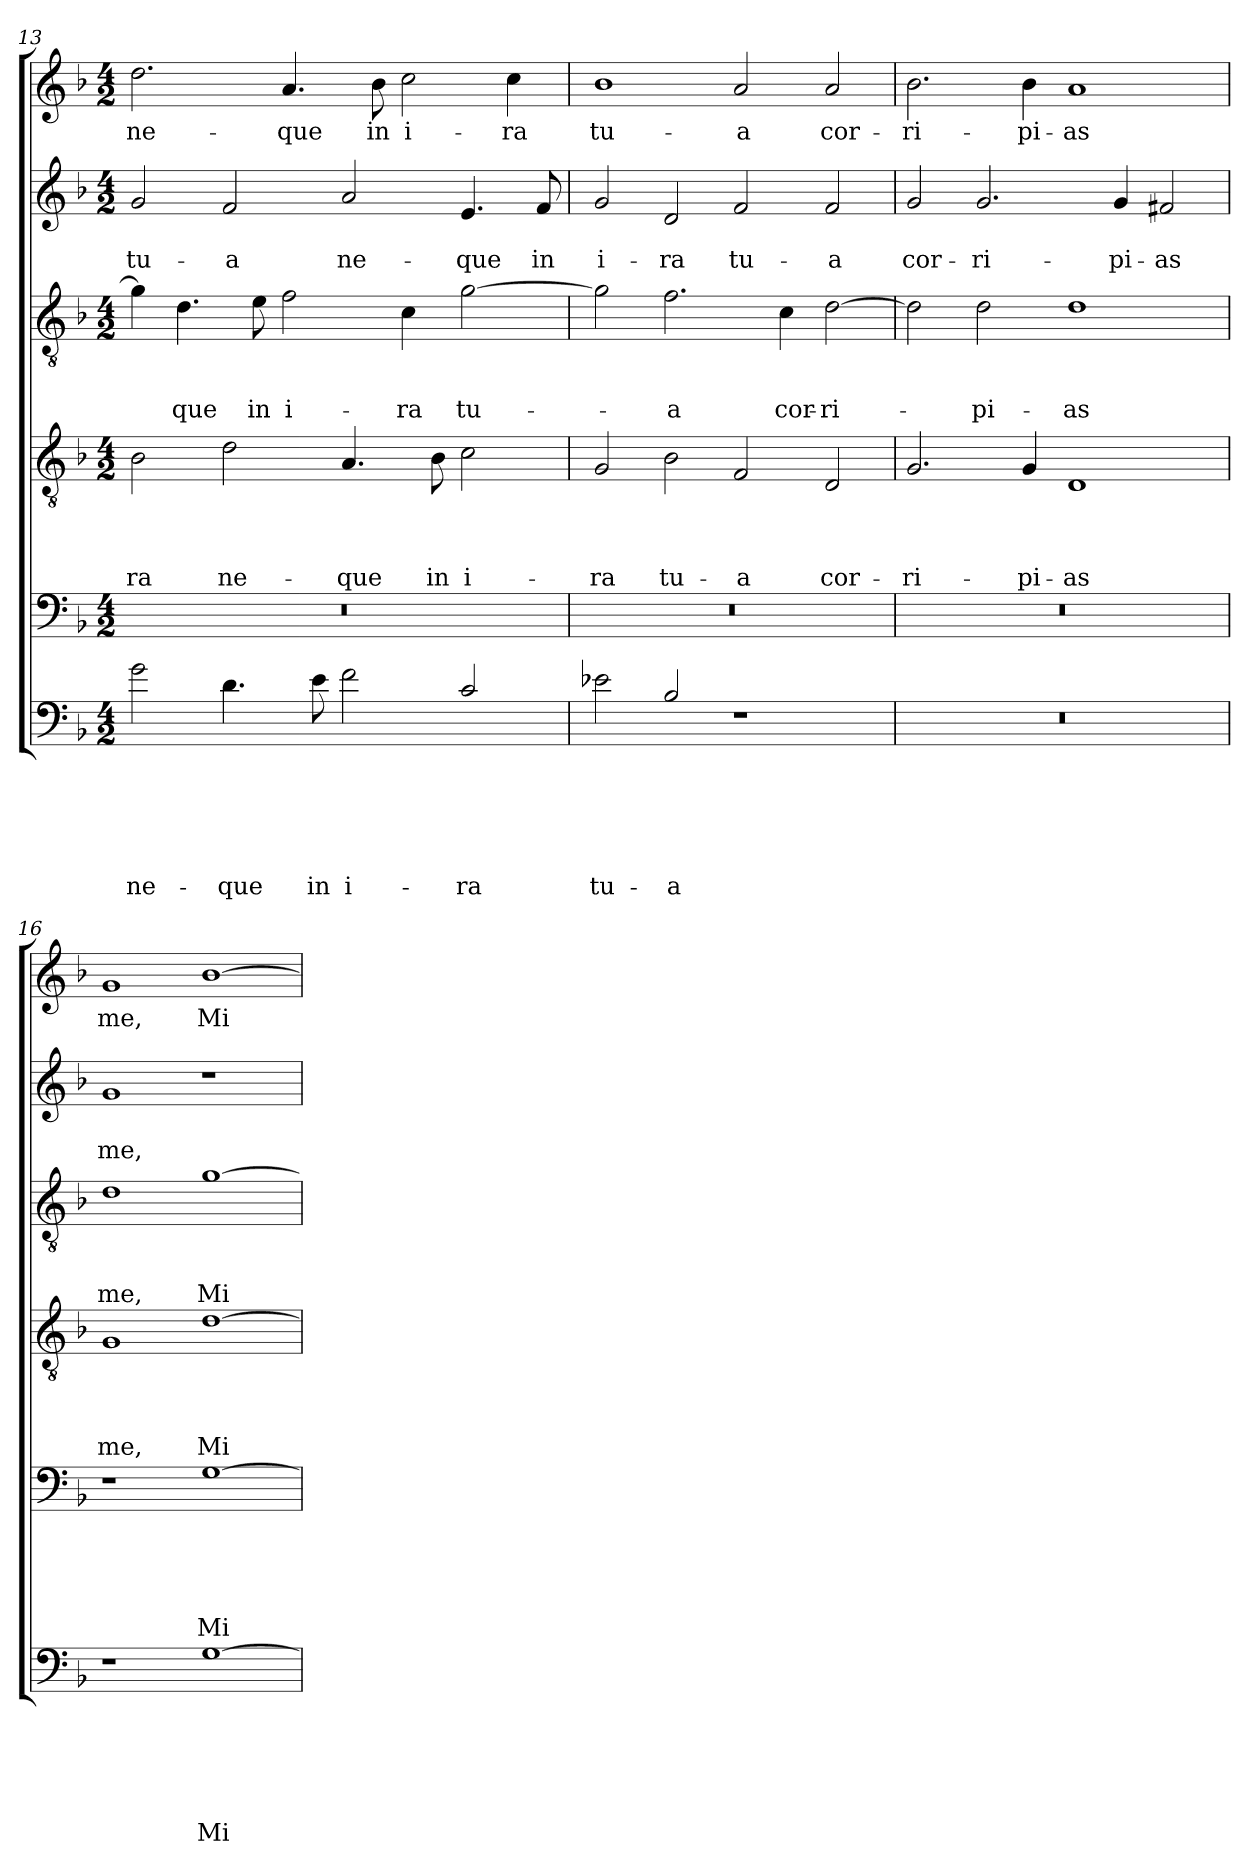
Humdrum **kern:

**kern	**text	**text	**text	**text	**text	**text	**kern	**text	**text	**text	**text	**text	**kern	**text	**text	**text	**text	**kern	**text	**text	**text	**kern	**text	**text	**kern	**text
*part6	*part6	*part6	*part6	*part6	*part6	*part6	*part5	*part5	*part5	*part5	*part5	*part5	*part4	*part4	*part4	*part4	*part4	*part3	*part3	*part3	*part3	*part2	*part2	*part2	*part1	*part1
*staff6	*staff6	*staff6	*staff6	*staff6	*staff6	*staff6	*staff5	*staff5	*staff5	*staff5	*staff5	*staff5	*staff4	*staff4	*staff4	*staff4	*staff4	*staff3	*staff3	*staff3	*staff3	*staff2	*staff2	*staff2	*staff1	*staff1
*clefF4	*	*	*	*	*	*	*clefF4	*	*	*	*	*	*clefGv2	*	*	*	*	*clefGv2	*	*	*	*clefG2	*	*	*clefG2	*
*ITrd8c14	*	*	*	*	*	*	*	*	*	*	*	*	*	*	*	*	*	*	*	*	*	*	*	*	*	*
*k[b-]	*	*	*	*	*	*	*k[b-]	*	*	*	*	*	*k[b-]	*	*	*	*	*k[b-]	*	*	*	*k[b-]	*	*	*k[b-]	*
*F:	*	*	*	*	*	*	*F:	*	*	*	*	*	*F:	*	*	*	*	*F:	*	*	*	*F:	*	*	*F:	*
*M4/2	*	*	*	*	*	*	*M4/2	*	*	*	*	*	*M4/2	*	*	*	*	*M4/2	*	*	*	*M4/2	*	*	*M4/2	*
=13	=13	=13	=13	=13	=13	=13	=13	=13	=13	=13	=13	=13	=13	=13	=13	=13	=13	=13	=13	=13	=13	=13	=13	=13	=13	=13
!	!	!	!	!	!	!LO:LY:b	!	!	!	!	!	!	!	!	!	!	!LO:LY:b	!	!	!	!	!	!	!LO:LY:b	!	!LO:LY:b
2G\	.	.	.	.	.	ne-	0r	.	.	.	.	.	2B-\	.	.	.	-ra	4g\]	.	.	.	2g/	.	tu-	2.dd\	ne-
!	!	!	!	!	!	!	!	!	!	!	!	!	!	!	!	!	!	!	!	!	!LO:LY:b	!	!	!	!	!
.	.	.	.	.	.	.	.	.	.	.	.	.	.	.	.	.	.	4.d\	.	.	-que	.	.	.	.	.
!	!	!	!	!	!	!LO:LY:b	!	!	!	!	!	!	!	!	!	!	!LO:LY:b	!	!	!	!	!	!	!LO:LY:b	!	!
4.D\	.	.	.	.	.	-que	.	.	.	.	.	.	2d\	.	.	.	ne-	.	.	.	.	2f/	.	-a	.	.
!	!	!	!	!	!	!	!	!	!	!	!	!	!	!	!	!	!	!	!	!	!LO:LY:b	!	!	!	!	!
.	.	.	.	.	.	.	.	.	.	.	.	.	.	.	.	.	.	8e\	.	.	in	.	.	.	.	.
!	!	!	!	!	!	!	!	!	!	!	!	!	!	!	!	!	!	!	!	!	!LO:LY:b	!	!	!	!	!LO:LY:b
.	.	.	.	.	.	.	.	.	.	.	.	.	.	.	.	.	.	2f\	.	.	i-	.	.	.	4.a/	-que
!	!	!	!	!	!	!LO:LY:b	!	!	!	!	!	!	!	!	!	!	!	!	!	!	!	!	!	!	!	!
8E\	.	.	.	.	.	in	.	.	.	.	.	.	.	.	.	.	.	.	.	.	.	.	.	.	.	.
!	!	!	!	!	!	!LO:LY:b	!	!	!	!	!	!	!	!	!	!	!LO:LY:b	!	!	!	!	!	!	!LO:LY:b	!	!
2F\	.	.	.	.	.	i-	.	.	.	.	.	.	4.A/	.	.	.	-que	.	.	.	.	2a/	.	ne-	.	.
!	!	!	!	!	!	!	!	!	!	!	!	!	!	!	!	!	!	!	!	!	!	!	!	!	!	!LO:LY:b
.	.	.	.	.	.	.	.	.	.	.	.	.	.	.	.	.	.	.	.	.	.	.	.	.	8b-\	in
!	!	!	!	!	!	!	!	!	!	!	!	!	!	!	!	!	!	!	!	!	!LO:LY:b	!	!	!	!	!LO:LY:b
.	.	.	.	.	.	.	.	.	.	.	.	.	.	.	.	.	.	4c\	.	.	-ra	.	.	.	2cc\	i-
!	!	!	!	!	!	!	!	!	!	!	!	!	!	!	!	!	!LO:LY:b	!	!	!	!	!	!	!	!	!
.	.	.	.	.	.	.	.	.	.	.	.	.	8B-\	.	.	.	in	.	.	.	.	.	.	.	.	.
!	!	!	!	!	!	!LO:LY:b	!	!	!	!	!	!	!	!	!	!	!LO:LY:b	!	!	!	!LO:LY:b	!	!	!LO:LY:b	!	!
2C/	.	.	.	.	.	-ra	.	.	.	.	.	.	2c\	.	.	.	i-	[2g\	.	.	tu-	4.e/	.	-que	.	.
!	!	!	!	!	!	!	!	!	!	!	!	!	!	!	!	!	!	!	!	!	!	!	!	!	!	!LO:LY:b
.	.	.	.	.	.	.	.	.	.	.	.	.	.	.	.	.	.	.	.	.	.	.	.	.	4cc\	-ra
!	!	!	!	!	!	!	!	!	!	!	!	!	!	!	!	!	!	!	!	!	!	!	!	!LO:LY:b	!	!
.	.	.	.	.	.	.	.	.	.	.	.	.	.	.	.	.	.	.	.	.	.	8f/	.	in	.	.
=14	=14	=14	=14	=14	=14	=14	=14	=14	=14	=14	=14	=14	=14	=14	=14	=14	=14	=14	=14	=14	=14	=14	=14	=14	=14	=14
!	!	!	!	!	!	!LO:LY:b	!	!	!	!	!	!	!	!	!	!	!LO:LY:b	!	!	!	!	!	!	!LO:LY:b	!	!LO:LY:b
2E-X\	.	.	.	.	.	tu-	0r	.	.	.	.	.	2G/	.	.	.	-ra	2g\]	.	.	.	2g/	.	i-	1b-	tu-
!	!	!	!	!	!	!LO:LY:b	!	!	!	!	!	!	!	!	!	!	!LO:LY:b	!	!	!	!LO:LY:b	!	!	!LO:LY:b	!	!
2BB-/	.	.	.	.	.	-a	.	.	.	.	.	.	2B-\	.	.	.	tu-	2.f\	.	.	-a	2d/	.	-ra	.	.
!	!	!	!	!	!	!	!	!	!	!	!	!	!	!	!	!	!LO:LY:b	!	!	!	!	!	!	!LO:LY:b	!	!LO:LY:b
1r	.	.	.	.	.	.	.	.	.	.	.	.	2F/	.	.	.	-a	.	.	.	.	2f/	.	tu-	2a/	-a
!	!	!	!	!	!	!	!	!	!	!	!	!	!	!	!	!	!	!	!	!	!LO:LY:b	!	!	!	!	!
.	.	.	.	.	.	.	.	.	.	.	.	.	.	.	.	.	.	4c\	.	.	cor-	.	.	.	.	.
!	!	!	!	!	!	!	!	!	!	!	!	!	!	!	!	!	!LO:LY:b	!	!	!	!LO:LY:b	!	!	!LO:LY:b	!	!LO:LY:b
.	.	.	.	.	.	.	.	.	.	.	.	.	2D/	.	.	.	cor-	[2d\	.	.	-ri-	2f/	.	-a	2a/	cor-
=15	=15	=15	=15	=15	=15	=15	=15	=15	=15	=15	=15	=15	=15	=15	=15	=15	=15	=15	=15	=15	=15	=15	=15	=15	=15	=15
!	!	!	!	!	!	!	!	!	!	!	!	!	!	!	!	!	!LO:LY:b	!	!	!	!	!	!	!LO:LY:b	!	!LO:LY:b
0r	.	.	.	.	.	.	0r	.	.	.	.	.	2.G/	.	.	.	-ri-	2d\]	.	.	.	2g/	.	cor-	2.b-\	-ri-
!	!	!	!	!	!	!	!	!	!	!	!	!	!	!	!	!	!	!	!	!	!LO:LY:b	!	!	!LO:LY:b	!	!
.	.	.	.	.	.	.	.	.	.	.	.	.	.	.	.	.	.	2d\	.	.	-pi-	2.g/	.	-ri-	.	.
!	!	!	!	!	!	!	!	!	!	!	!	!	!	!	!	!	!LO:LY:b	!	!	!	!	!	!	!	!	!LO:LY:b
.	.	.	.	.	.	.	.	.	.	.	.	.	4G/	.	.	.	-pi-	.	.	.	.	.	.	.	4b-\	-pi-
!	!	!	!	!	!	!	!	!	!	!	!	!	!	!	!	!	!LO:LY:b	!	!	!	!LO:LY:b	!	!	!	!	!LO:LY:b
.	.	.	.	.	.	.	.	.	.	.	.	.	1D	.	.	.	-as	1d	.	.	-as	.	.	.	1a	-as
!	!	!	!	!	!	!	!	!	!	!	!	!	!	!	!	!	!	!	!	!	!	!	!	!LO:LY:b	!	!
.	.	.	.	.	.	.	.	.	.	.	.	.	.	.	.	.	.	.	.	.	.	4g/	.	-pi-	.	.
!	!	!	!	!	!	!	!	!	!	!	!	!	!	!	!	!	!	!	!	!	!	!	!	!LO:LY:b	!	!
.	.	.	.	.	.	.	.	.	.	.	.	.	.	.	.	.	.	.	.	.	.	2f#X/	.	-as	.	.
!!LO:PB:g=z
=16	=16	=16	=16	=16	=16	=16	=16	=16	=16	=16	=16	=16	=16	=16	=16	=16	=16	=16	=16	=16	=16	=16	=16	=16	=16	=16
!	!	!	!	!	!	!	!	!	!	!	!	!	!	!	!	!	!LO:LY:b	!	!	!	!LO:LY:b	!	!	!LO:LY:b	!	!LO:LY:b
1r	.	.	.	.	.	.	1r	.	.	.	.	.	1G	.	.	.	me,	1d	.	.	me,	1g	.	me,	1g	me,
!	!	!	!	!	!	!LO:LY:b	!	!	!	!	!	!LO:LY:b	!	!	!	!	!LO:LY:b	!	!	!	!LO:LY:b	!	!	!	!	!LO:LY:b
[1GG	.	.	.	.	.	Mi-	[1G	.	.	.	.	Mi-	[1d	.	.	.	Mi-	[1g	.	.	Mi-	1r	.	.	[1b-	Mi-
=	=	=	=	=	=	=	=	=	=	=	=	=	=	=	=	=	=	=	=	=	=	=	=	=	=	=
*-	*-	*-	*-	*-	*-	*-	*-	*-	*-	*-	*-	*-	*-	*-	*-	*-	*-	*-	*-	*-	*-	*-	*-	*-	*-	*-
